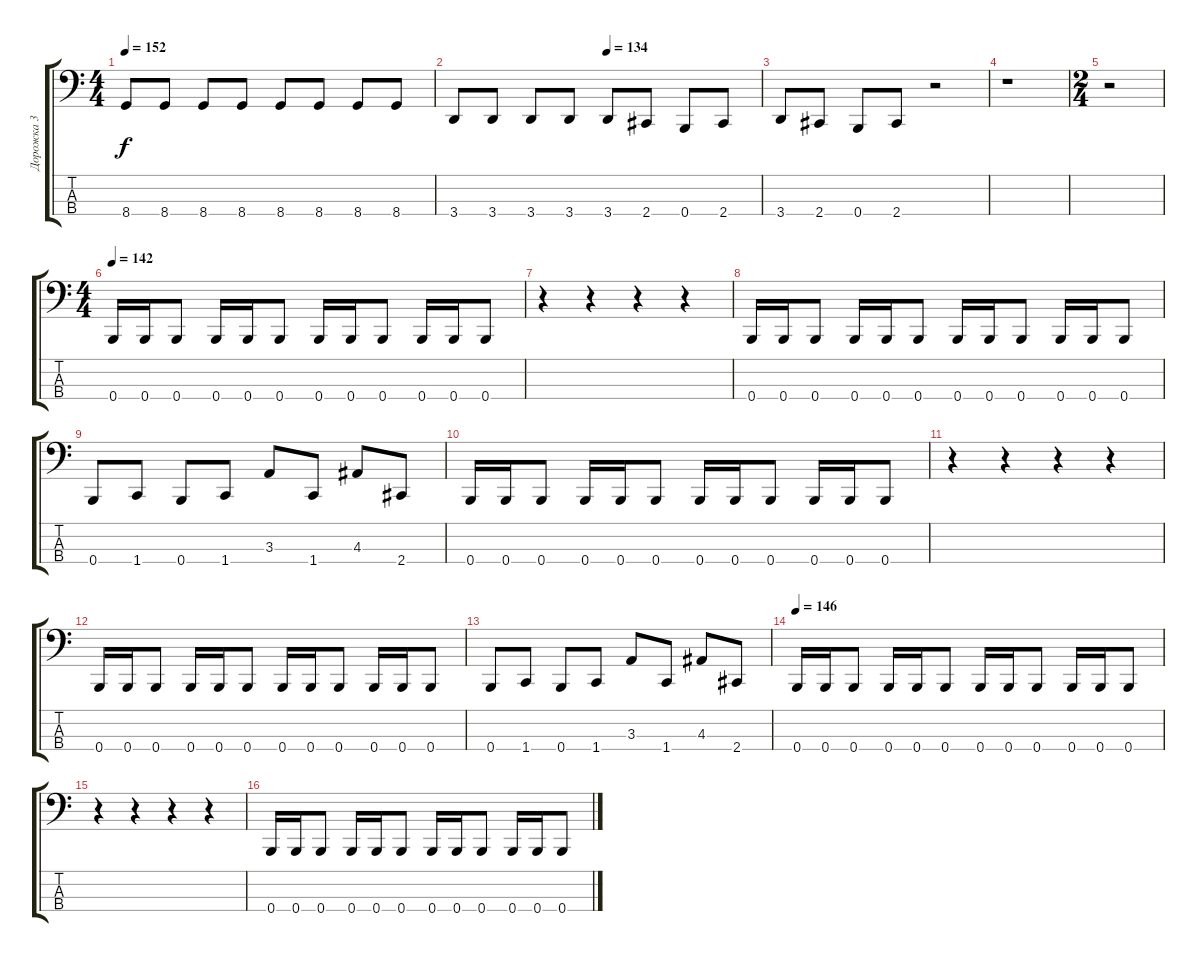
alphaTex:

\track ("Дорожка 3" "Дорожка 3") {instrument electricbasspick}
\staff {score tabs}
\tuning (E2 B1 Gb1 B0) {hide}
\ts (4 4)
\tempo 152
\clef f4
\ks c
8.4.8{dy f} 8.4.8 8.4.8 8.4.8 8.4.8 8.4.8 8.4.8 8.4.8 |
\tempo (138 0.5)
\tempo (134 0.5)
3.4.8 3.4.8 3.4.8 3.4.8 3.4.8 2.4.8 0.4.8 2.4.8 |
3.4.8 2.4.8 0.4.8 2.4.8 r.2 |
r.1 |
\ts (2 4)
r.2 |
\ts (4 4)
\tempo 142
0.4.16 0.4.16 0.4.8 0.4.16 0.4.16 0.4.8 0.4.16 0.4.16 0.4.8 0.4.16 0.4.16 0.4.8 |
r.4 r.4 r.4 r.4 |
0.4.16 0.4.16 0.4.8 0.4.16 0.4.16 0.4.8 0.4.16 0.4.16 0.4.8 0.4.16 0.4.16 0.4.8 |
0.4.8 1.4.8 0.4.8 1.4.8 3.3.8 1.4.8 4.3.8 2.4.8 |
0.4.16 0.4.16 0.4.8 0.4.16 0.4.16 0.4.8 0.4.16 0.4.16 0.4.8 0.4.16 0.4.16 0.4.8 |
r.4 r.4 r.4 r.4 |
0.4.16 0.4.16 0.4.8 0.4.16 0.4.16 0.4.8 0.4.16 0.4.16 0.4.8 0.4.16 0.4.16 0.4.8 |
0.4.8 1.4.8 0.4.8 1.4.8 3.3.8 1.4.8 4.3.8 2.4.8 |
\tempo 146
0.4.16 0.4.16 0.4.8 0.4.16 0.4.16 0.4.8 0.4.16 0.4.16 0.4.8 0.4.16 0.4.16 0.4.8 |
r.4 r.4 r.4 r.4 |
0.4.16 0.4.16 0.4.8 0.4.16 0.4.16 0.4.8 0.4.16 0.4.16 0.4.8 0.4.16 0.4.16 0.4.8
